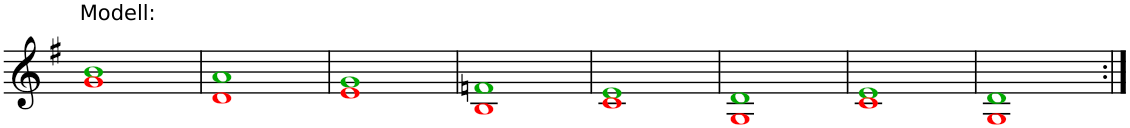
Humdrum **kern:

**kern
*part1
*staff1
*I"Piano
*I'Pno
!!LO:PB:g=z
*clefG2
*k[f#]
*M4/4
*met(c)
=55
*^
!LO:TX:a:t=Modell&colon;	!
1bi	1gj
=56	=56
1ai	1dj
=57	=57
1gi	1ej
=58	=58
1fni	1Bj
=59	=59
1ei	1cj
=60	=60
1di	1Gj
=61	=61
1ei	1cj
=62	=62
1di	1Gj
*v	*v
=:|!
*-
